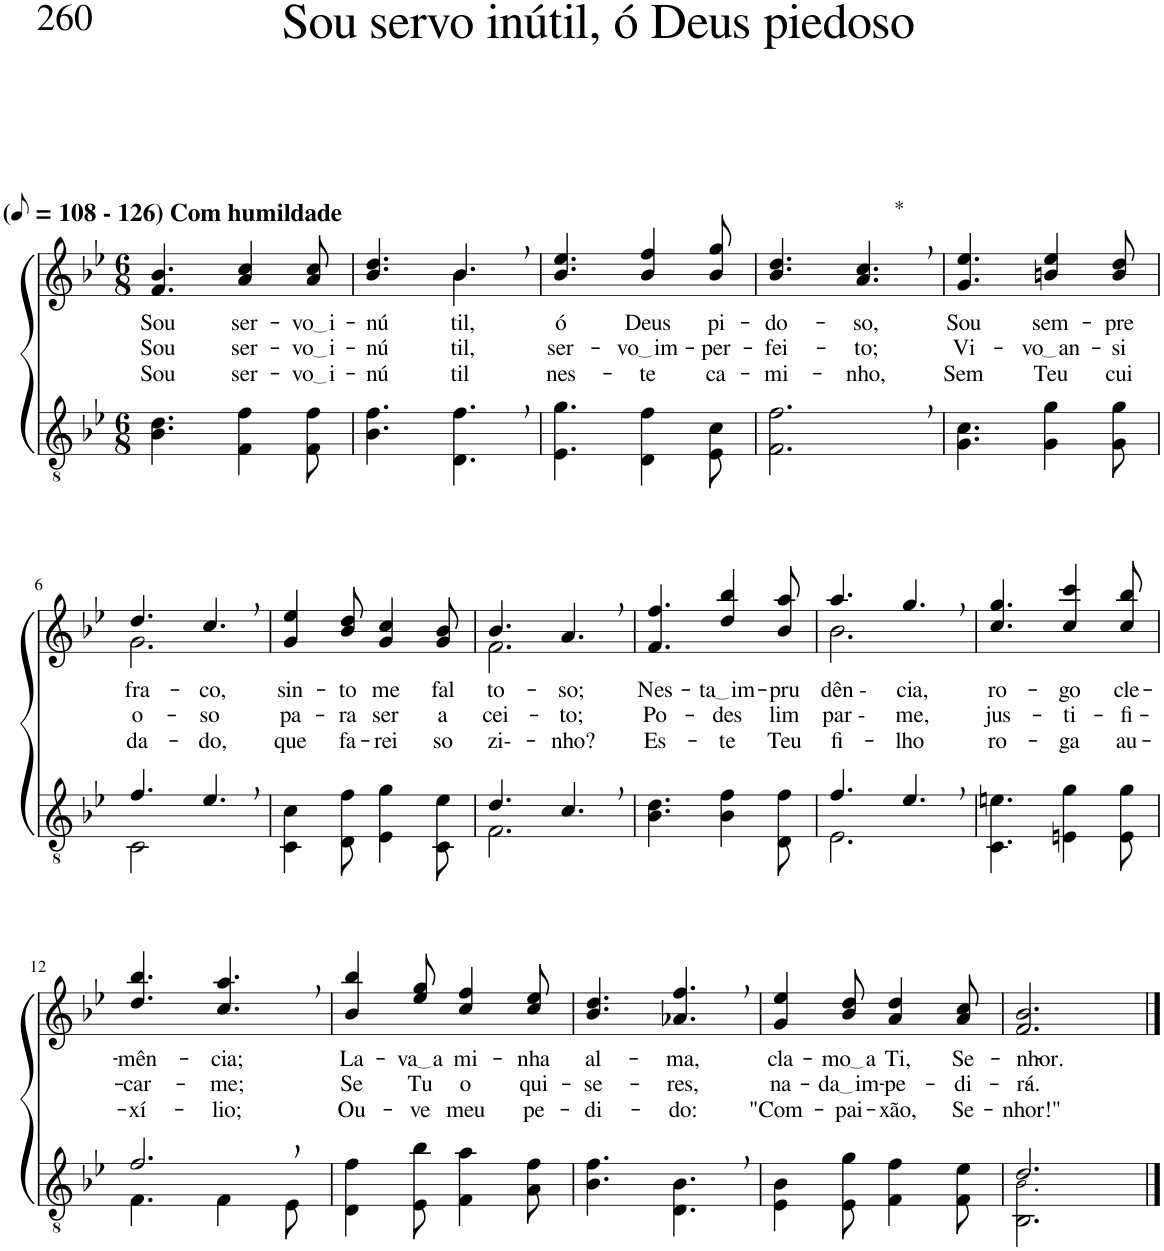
**kern	**kern	**text	**text	**text
*part2	*part1	*part1	*part1	*part1
*staff2	*staff1	*staff1	*staff1	*staff1
*I"Parte III e IV	*I"Parte I e II	*	*	*
*clefGv2	*clefG2	*	*	*
*Trd4c7	*Trd4c7	*	*	*
*k[b-e-]	*k[b-e-]	*	*	*
*M6/8	*M6/8	*	*	*
*MM54	*MM54	*	*	*
=1	=1	=1	=1	=1
!	!LO:TX:a:B:t=(	!	!	!
!	!LO:TX:a:B:t=- 126) Com humildade	!	!	!
!	!	!LO:LY:b	!LO:LY:b	!LO:LY:b
4.B-\ 4.d\	4.f/ 4.b-/	Sou	Sou	Sou
!	!	!LO:LY:b	!LO:LY:b	!LO:LY:b
4F\ 4f\	4a/ 4cc/	ser-	ser-	ser-
!	!	!LO:LY:b	!LO:LY:b	!LO:LY:b
8F\ 8f\	8a/ 8cc/	vo i	vo i	vo i
=2	=2	=2	=2	=2
!	!	!LO:LY:b	!LO:LY:b	!LO:LY:b
*	*^	*	*	*
4.B-\ 4.f\	4.b-/ 4.dd/	4.ryy	-nú-	-nú-	-nú-
!	!	!	!LO:LY:b	!LO:LY:b	!LO:LY:b
4.D\, 4.f\,	4.b-,/	4.b-\	-til,	til,	til
=3	=3	=3	=3	=3	=3
!	!	!	!LO:LY:b	!LO:LY:b	!LO:LY:b
*	*v	*v	*	*	*
4.E-\ 4.g\	4.b-/ 4.ee-/	ó	ser-	nes-
!	!	!LO:LY:b	!LO:LY:b	!LO:LY:b
4D\ 4f\	4b-/ 4ff/	Deus	vo im	-te
!	!	!LO:LY:b	!LO:LY:b	!LO:LY:b
8E-\ 8c\	8b-/ 8gg/	pi-	-per-	ca-
=4	=4	=4	=4	=4
!	!	!LO:LY:b	!LO:LY:b	!LO:LY:b
2.F\, 2.f\,	4.b-/ 4.dd/	-do-	-fei-	-mi-
!	!LO:TX:a:t=*	!	!	!
!	!	!LO:LY:b	!LO:LY:b	!LO:LY:b
.	4.a/, 4.cc/,	-so,	-to;	-nho,
=5	=5	=5	=5	=5
!	!	!LO:LY:b	!LO:LY:b	!LO:LY:b
4.G\ 4.c\	4.g/ 4.ee-/	Sou	Vi-	Sem
!	!	!LO:LY:b	!LO:LY:b	!LO:LY:b
4G\ 4g\	4bn/ 4ee-/	sem-	vo an	Teu
!	!	!LO:LY:b	!LO:LY:b	!LO:LY:b
8G\ 8g\	8b/ 8dd/	-pre	-si-	cui-
!!LO:LB:g=z
=6	=6	=6	=6	=6
*^	*^	*	*	*
!	!	!	!	!LO:LY:b	!LO:LY:b	!LO:LY:b
4.f/	2C\	4.dd/	2.g\	fra-	-o-	da-
!	!	!	!	!LO:LY:b	!LO:LY:b	!LO:LY:b
4.e-,/	.	4.cc,/	.	co,	-so	-do,
.	4ryy	.	.	.	.	.
*	*	*v	*v	*	*	*
=7	=7	=7	=7	=7	=7
!	!	!	!LO:LY:b	!LO:LY:b	!LO:LY:b
*v	*v	*	*	*	*
4C\ 4c\	4g/ 4ee-/	sin-	pa-	que
!	!	!LO:LY:b	!LO:LY:b	!LO:LY:b
8D\ 8f\	8b-/ 8dd/	-to	-ra	fa-
!	!	!LO:LY:b	!LO:LY:b	!LO:LY:b
4E-\ 4g\	4g/ 4cc/	me	ser	-rei
!	!	!LO:LY:b	!LO:LY:b	!LO:LY:b
8C\ 8e-\	8g/ 8b-/	fal-	a-	so-
=8	=8	=8	=8	=8
*^	*^	*	*	*
!	!	!	!	!LO:LY:b	!LO:LY:b	!LO:LY:b
4.d/	2.F\	4.b-/	2.f\	-to-	-cei-	-zi--
!	!	!	!	!LO:LY:b	!LO:LY:b	!LO:LY:b
4.c,/	.	4.a,/	.	so;	to;	-nho?
*v	*v	*	*	*	*	*
*	*v	*v	*	*	*
=9	=9	=9	=9	=9
!	!	!LO:LY:b	!LO:LY:b	!LO:LY:b
4.B-\ 4.d\	4.f/ 4.ff/	Nes-	Po-	Es-
!	!	!LO:LY:b	!LO:LY:b	!LO:LY:b
4B-\ 4f\	4dd/ 4bb-/	ta im	-des	-te
!	!	!LO:LY:b	!LO:LY:b	!LO:LY:b
8D\ 8f\	8b-/ 8aa/	-pru-	lim-	Teu
=10	=10	=10	=10	=10
*^	*^	*	*	*
!	!	!	!	!LO:LY:b	!LO:LY:b	!LO:LY:b
4.f/	2.E-\	4.aa/	2.b-\	-dên -	-par -	fi-
!	!	!	!	!LO:LY:b	!LO:LY:b	!LO:LY:b
4.e-,/	.	4.gg,/	.	cia,	me,	-lho
*v	*v	*	*	*	*	*
*	*v	*v	*	*	*
=11	=11	=11	=11	=11
!	!	!LO:LY:b	!LO:LY:b	!LO:LY:b
4.C\ 4.en\	4.cc/ 4.gg/	ro-	jus-	ro-
!	!	!LO:LY:b	!LO:LY:b	!LO:LY:b
4En\ 4g\	4cc/ 4ccc/	-go	-ti-	-ga
!	!	!LO:LY:b	!LO:LY:b	!LO:LY:b
8E\ 8g\	8cc/ 8bb-/	cle-	-fi-	au-
!!LO:LB:g=z
=12	=12	=12	=12	=12
*^	*	*	*	*
!	!	!	!LO:LY:b	!LO:LY:b	!LO:LY:b
2.f,/	4.F\	4.dd/ 4.bb-/	-mên-	-car-	-xí-
!	!	!	!LO:LY:b	!LO:LY:b	!LO:LY:b
.	4F\	4.cc/, 4.aa/,	-cia;	-me;	-lio;
.	8E-\	.	.	.	.
=13	=13	=13	=13	=13	=13
!	!	!	!LO:LY:b	!LO:LY:b	!LO:LY:b
*v	*v	*	*	*	*
4D\ 4f\	4b-/ 4bb-/	La-	Se	Ou-
!	!	!LO:LY:b	!LO:LY:b	!LO:LY:b
8E-\ 8b-\	8ee-/ 8gg/	va a	Tu	-ve
!	!	!LO:LY:b	!LO:LY:b	!LO:LY:b
4F\ 4a\	4cc/ 4ff/	mi-	o	meu
!	!	!LO:LY:b	!LO:LY:b	!LO:LY:b
8A\ 8f\	8cc/ 8ee-/	-nha	qui-	pe-
=14	=14	=14	=14	=14
!	!	!LO:LY:b	!LO:LY:b	!LO:LY:b
4.B-\ 4.f\	4.b-/ 4.dd/	al-	-se-	-di-
!	!	!LO:LY:b	!LO:LY:b	!LO:LY:b
4.D\, 4.B-\,	4.a-X/, 4.ff/,	-ma,	-res,	-do:
=15	=15	=15	=15	=15
!	!	!LO:LY:b	!LO:LY:b	!LO:LY:b
4E-\ 4B-\	4g/ 4ee-/	cla-	na-	"Com-
!	!	!LO:LY:b	!LO:LY:b	!LO:LY:b
8E-\ 8g\	8b-/ 8dd/	mo a	da im	-pai-
!	!	!LO:LY:b	!LO:LY:b	!LO:LY:b
4F\ 4f\	4a/ 4dd/	Ti,	-pe-	-xão,
!	!	!LO:LY:b	!LO:LY:b	!LO:LY:b
8F\ 8e-\	8a/ 8cc/	Se-	-di-	Se-
=16	=16	=16	=16	=16
*^	*	*	*	*
!	!	!	!LO:LY:b	!LO:LY:b	!LO:LY:b
2.d/	2.BB-\ 2.B-!\	2.f/ 2.b-/	-nhor.-	-rá.-	-nhor!"
*v	*v	*	*	*	*
==	==	==	==	==
*-	*-	*-	*-	*-
